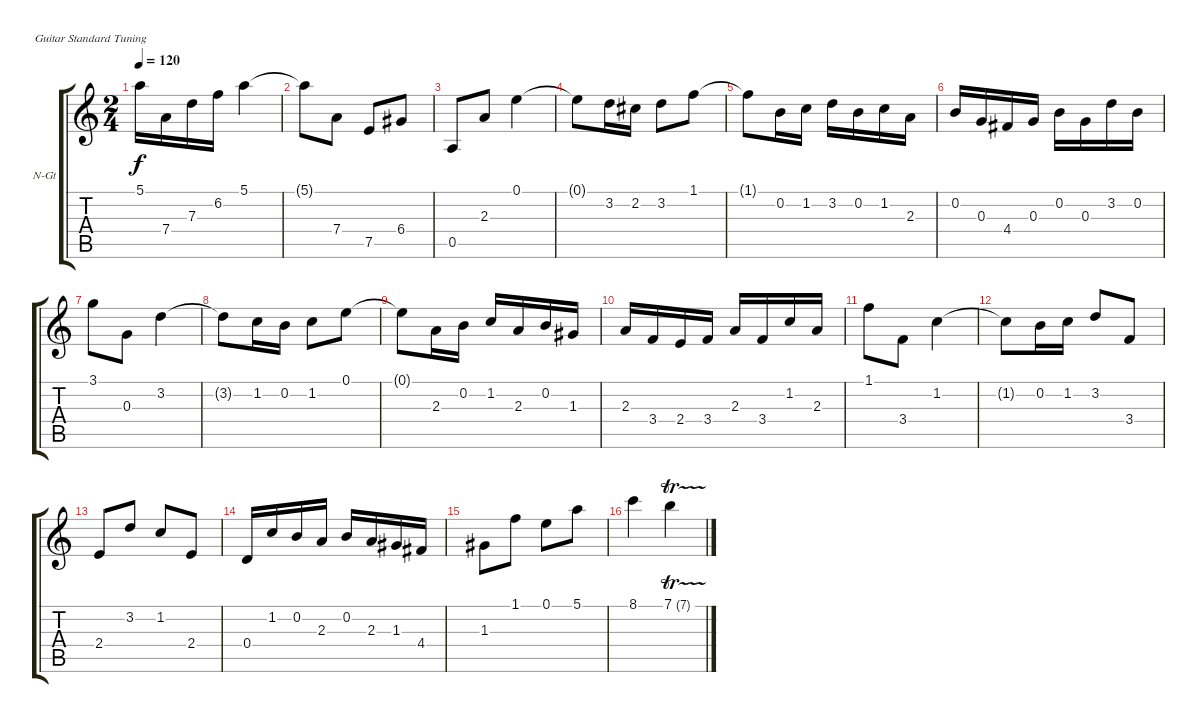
\bracketExtendMode groupsimilarinstruments
\firstSystemTrackNameOrientation horizontal
\otherSystemsTrackNameOrientation horizontal
\track ("Piste 1" "N-Gt") {instrument acousticguitarnylon}
\staff {score tabs}
\tuning (E4 B3 G3 D3 A2 E2)
\ts (2 4)
\tempo 120
\clef g2
\ks c
5.1{t}.16{dy f} 7.4.16 7.3.16 6.2.16 5.1.4 |
5.1{t}.8 7.4.8 7.5.8 6.4.8 |
0.5.8 2.3.8 0.1.4 |
0.1{t}.8 3.2.16 2.2.16 3.2.8 1.1.8 |
1.1{t}.8 0.2.16 1.2.16 3.2.16 0.2.16 1.2.16 2.3.16 |
0.2.16 0.3.16 4.4.16 0.3.16 0.2.16 0.3.16 3.2.16 0.2.16 |
3.1.8 0.3.8 3.2.4 |
3.2{t}.8 1.2.16 0.2.16 1.2.8 0.1.8 |
0.1{t}.8 2.3.16 0.2.16 1.2.16 2.3.16 0.2.16 1.3.16 |
2.3.16 3.4.16 2.4.16 3.4.16 2.3.16 3.4.16 1.2.16 2.3.16 |
1.1.8 3.4.8 1.2.4 |
1.2{t}.8 0.2.16 1.2.16 3.2.8 3.4.8 |
2.4.8 3.2.8 1.2.8 2.4.8 |
0.4.16 1.2.16 0.2.16 2.3.16 0.2.16 2.3.16 1.3.16 4.4.16 |
1.3.8 1.1.8 0.1.8 5.1.8 |
8.1.4 7.1{tr (7 16)}.4
